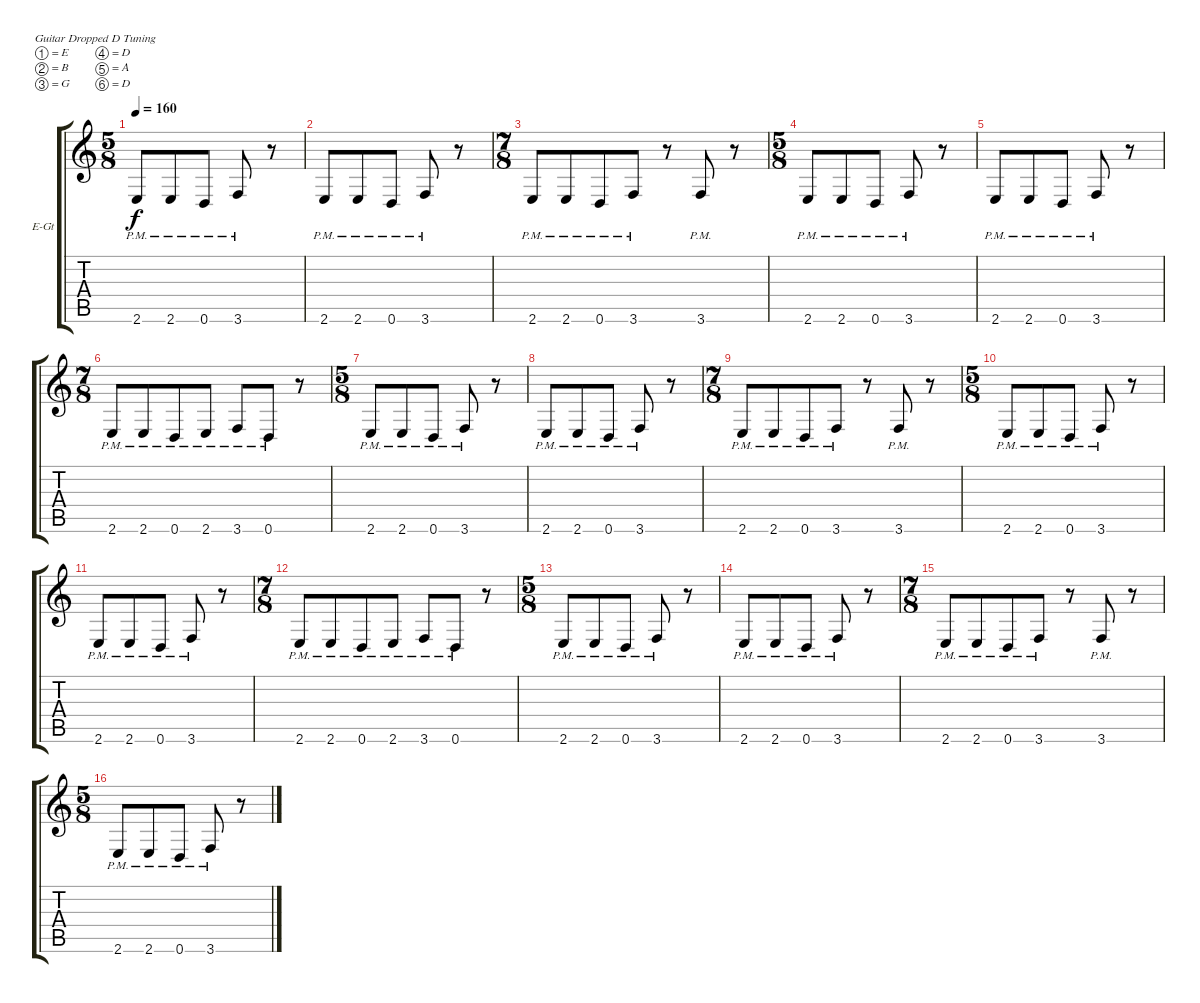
\bracketExtendMode groupsimilarinstruments
\firstSystemTrackNameOrientation horizontal
\otherSystemsTrackNameOrientation horizontal
\track ("Rhythm Guitar" "E-Gt") {instrument overdrivenguitar}
\staff {score tabs}
\tuning (E4 B3 G3 D3 A2 D2)
\ts (5 8)
\tempo 160
\clef g2
\ks c
2.6{pm}.8{dy f instrument overdrivenguitar} 2.6{pm}.8 0.6{pm}.8 3.6{pm}.8 r.8 |
2.6{pm}.8 2.6{pm}.8 0.6{pm}.8 3.6{pm}.8 r.8 |
\ts (7 8)
2.6{pm}.8 2.6{pm}.8 0.6{pm}.8 3.6{pm}.8 r.8 3.6{pm}.8 r.8 |
\ts (5 8)
2.6{pm}.8 2.6{pm}.8 0.6{pm}.8 3.6{pm}.8 r.8 |
2.6{pm}.8 2.6{pm}.8 0.6{pm}.8 3.6{pm}.8 r.8 |
\ts (7 8)
2.6{pm}.8 2.6{pm}.8 0.6{pm}.8 2.6{pm}.8 3.6{pm}.8 0.6{pm}.8 r.8 |
\ts (5 8)
2.6{pm}.8 2.6{pm}.8 0.6{pm}.8 3.6{pm}.8 r.8 |
2.6{pm}.8 2.6{pm}.8 0.6{pm}.8 3.6{pm}.8 r.8 |
\ts (7 8)
2.6{pm}.8 2.6{pm}.8 0.6{pm}.8 3.6{pm}.8 r.8 3.6{pm}.8 r.8 |
\ts (5 8)
2.6{pm}.8 2.6{pm}.8 0.6{pm}.8 3.6{pm}.8 r.8 |
2.6{pm}.8 2.6{pm}.8 0.6{pm}.8 3.6{pm}.8 r.8 |
\ts (7 8)
2.6{pm}.8 2.6{pm}.8 0.6{pm}.8 2.6{pm}.8 3.6{pm}.8 0.6{pm}.8 r.8 |
\ts (5 8)
2.6{pm}.8 2.6{pm}.8 0.6{pm}.8 3.6{pm}.8 r.8 |
2.6{pm}.8 2.6{pm}.8 0.6{pm}.8 3.6{pm}.8 r.8 |
\ts (7 8)
2.6{pm}.8 2.6{pm}.8 0.6{pm}.8 3.6{pm}.8 r.8 3.6{pm}.8 r.8 |
\ts (5 8)
2.6{pm}.8 2.6{pm}.8 0.6{pm}.8 3.6{pm}.8 r.8
